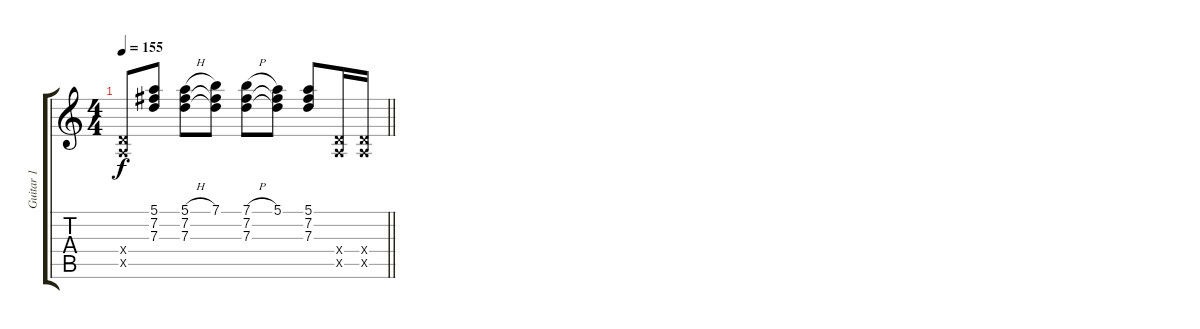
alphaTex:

\track ("Guitar 1" "Guitar 1") {instrument distortionguitar}
\staff {score tabs}
\tuning (E4 B3 G3 D3 A2 D2) {hide}
\ts (4 4)
\tempo 155
\clef g2
\barLineRight lightlight
\ks c
(0.4{x} 0.5{x}).8{dy f} (5.1 7.2 7.3).8 (5.1{h} 7.2 7.3).8 (7.1 7.2{t} 7.3{t}).8 (7.1{h} 7.2 7.3).8 (5.1 7.2{t} 7.3{t}).8 (5.1 7.2 7.3).8 (0.4{x} 0.5{x}).16 (0.4{x} 0.5{x}).16
